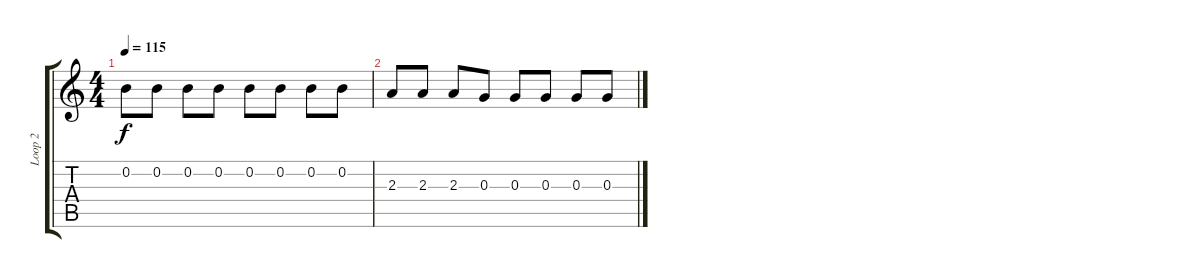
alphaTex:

\track ("Loop 2" "Loop 2") {instrument electricguitarmuted}
\staff {score tabs}
\tuning (E4 B3 G3 D3 A2 E2) {hide}
\ts (4 4)
\tempo 115
\clef g2
\ks c
0.2.8{dy f} 0.2.8 0.2.8 0.2.8 0.2.8 0.2.8 0.2.8 0.2.8 |
2.3.8 2.3.8 2.3.8 0.3.8 0.3.8 0.3.8 0.3.8 0.3.8
